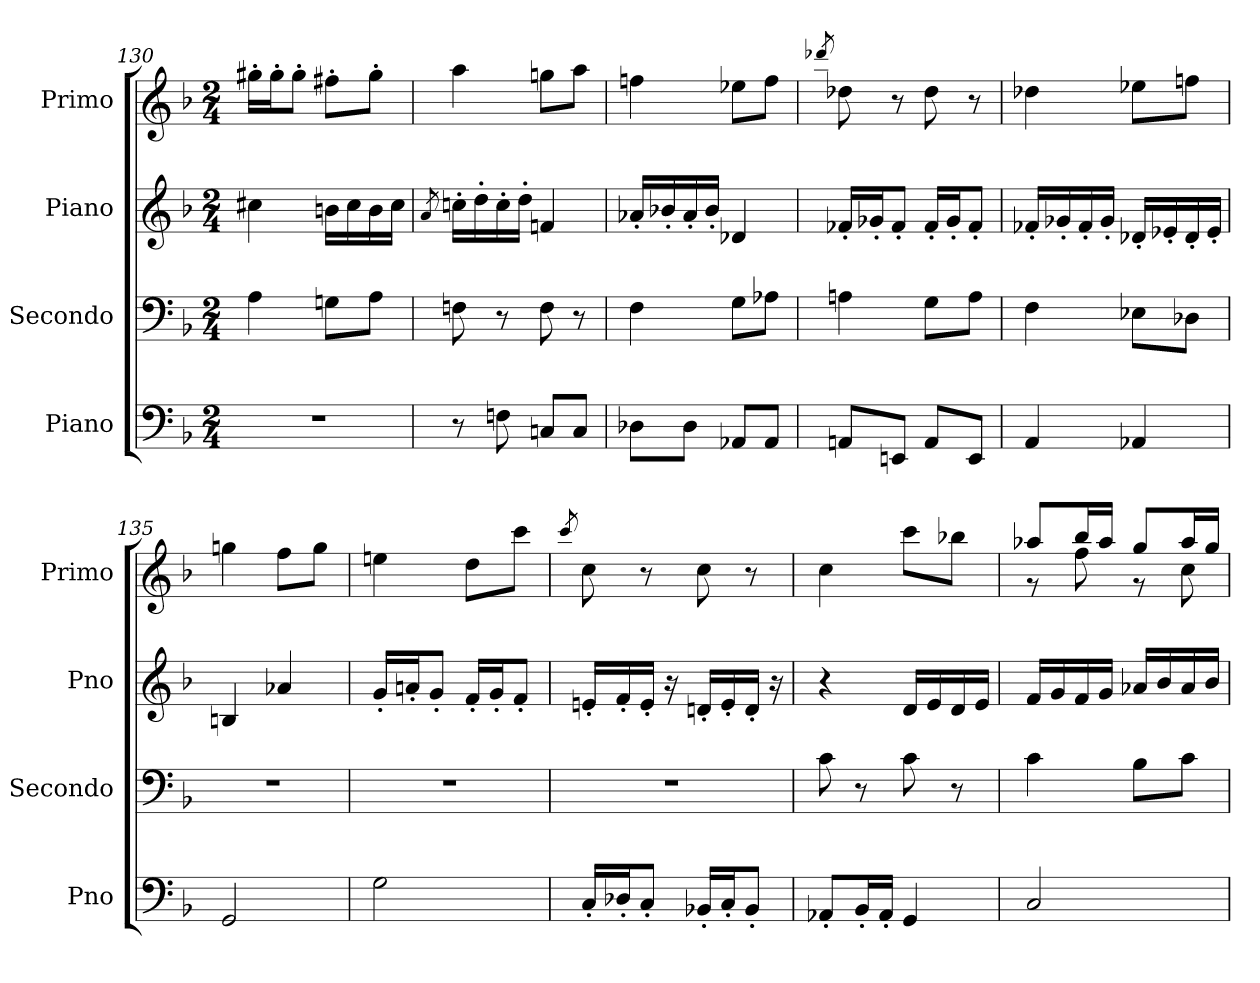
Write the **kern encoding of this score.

**kern	**kern	**kern	**kern
*part4	*part3	*part2	*part1
*staff4	*staff3	*staff2	*staff1
*I"Piano	*I"Secondo	*I"Piano	*I"Primo
*I'Pno	*I'Secondo	*I'Pno	*I'Primo
*clefF4	*clefF4	*clefG2	*clefG2
*k[b-]	*k[b-]	*k[b-]	*k[b-]
*F:	*F:	*F:	*F:
*M2/4	*M2/4	*M2/4	*M2/4
=130	=130	=130	=130
2r	4A\	4cc#X\	16gg#X'\LL
.	.	.	16gg#'\J
.	.	.	8gg#'\J
.	8Gn\L	16bn\LL	8ff#X'\L
.	.	16cc#\	.
.	8A\J	16b\	8gg#'\J
.	.	16cc#\JJ	.
=131	=131	=131	=131
.	.	8qa/	.
8r	8Fn\	16ccn'\LL	4aa\
.	.	16dd'\	.
8Fn\	8r	16cc'\	.
.	.	16dd'\JJ	.
8Cn/L	8F\	4fn/	8ggn\L
8C/J	8r	.	8aa\J
=132	=132	=132	=132
8D-X\L	4F\	16a-X'/LL	4ffn\
.	.	16b-X'/	.
8D-\J	.	16a-'/	.
.	.	16b-'/JJ	.
8AA-X/L	8G\L	4d-X/	8ee-X\L
8AA-/J	8A-X\J	.	8ff\J
=133	=133	=133	=133
.	.	.	8qddd-X/
8AAn/L	4An\	16f-X'/LL	8dd-X\
.	.	16g-X'/J	.
8EEn/J	.	8f-'/J	8r
8AA/L	8G\L	16f-'/LL	8dd-\
.	.	16g-'/J	.
8EE/J	8A\J	8f-'/J	8r
=134	=134	=134	=134
4AA/	4F\	16f-X'/LL	4dd-X\
.	.	16g-X'/	.
.	.	16f-'/	.
.	.	16g-'/JJ	.
4AA-X/	8E-X\L	16d-X'/LL	8ee-X\L
.	.	16e-X'/	.
.	8D-X\J	16d-'/	8ffn\J
.	.	16e-'/JJ	.
!!LO:LB:g=z
=135	=135	=135	=135
2GG/	2r	4Bn/	4ggn\
.	.	4a-X/	8ff\L
.	.	.	8gg\J
=136	=136	=136	=136
2G\	2r	16g'/LL	4een\
.	.	16an'/J	.
.	.	8g'/J	.
.	.	16f'/LL	8dd\L
.	.	16g'/J	.
.	.	8f'/J	8ccc\J
=137	=137	=137	=137
.	.	.	8qccc/
16C'/LL	2r	16en'/LL	8cc\
16D-X'/J	.	16f'/	.
8C'/J	.	16e'/JJ	8r
.	.	16r	.
16BB-X'/LL	.	16dn'/LL	8cc\
16C'/J	.	16e'/	.
8BB-'/J	.	16d'/JJ	8r
.	.	16r	.
=138	=138	=138	=138
8AA-X'/L	8c\	4r	4cc\
16BB-'/L	8r	.	.
16AA-'/JJ	.	.	.
4GG/	8c\	16d/LL	8ccc\L
.	.	16e/	.
.	8r	16d/	8bb-X\J
.	.	16e/JJ	.
=139	=139	=139	=139
*	*	*	*^
2C/	4c\	16f/LL	8aa-X/L	8r
.	.	16g/	.	.
.	.	16f/	16bb-/L	8ff\
.	.	16g/JJ	16aa-/JJ	.
.	8B-\L	16a-X/LL	8gg/L	8r
.	.	16b-/	.	.
.	8c\J	16a-/	16aa-/L	8cc\
.	.	16b-/JJ	16gg/JJ	.
*	*	*	*v	*v
=	=	=	=
*-	*-	*-	*-
